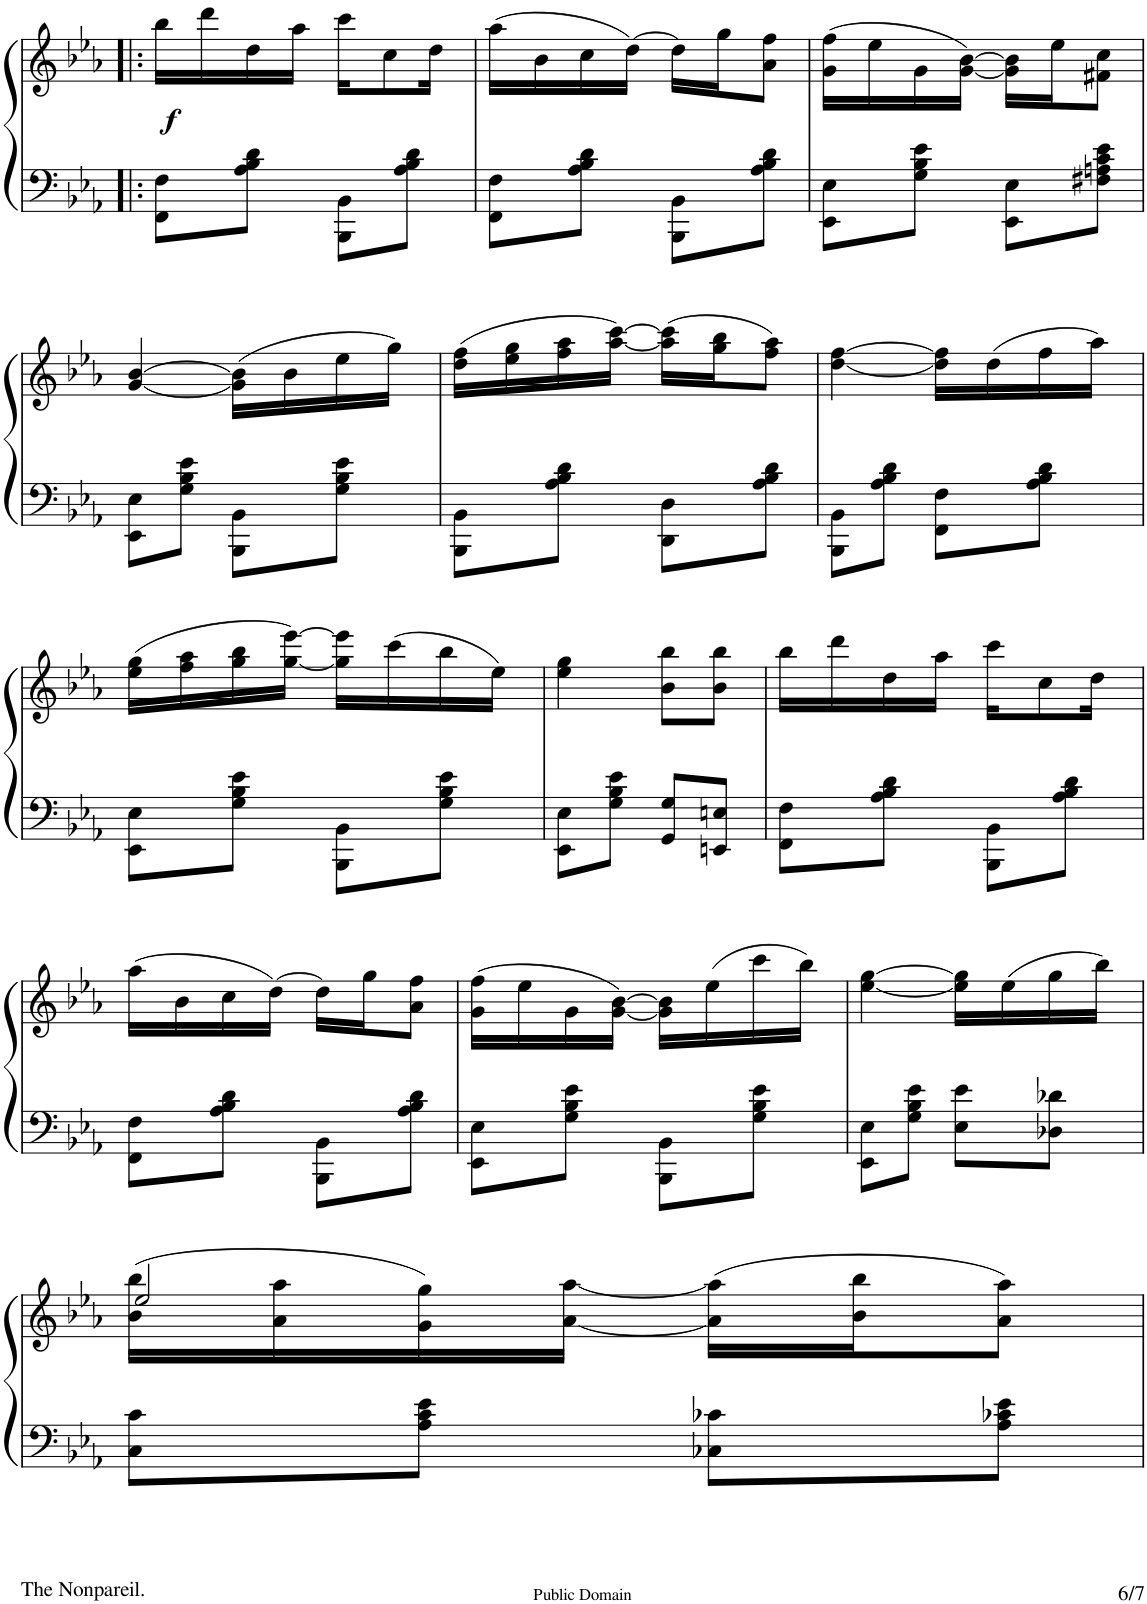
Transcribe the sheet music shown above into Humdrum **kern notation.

**kern	**kern	**dynam
*part1	*part1	*part1
*staff2	*staff1	*staff1/2
*I"Piano	*	*
*I'Pno.	*	*
!!LO:PB:g=z
*clefF4	*clefG2	*
*k[b-e-a-]	*k[b-e-a-]	*
*E-:	*E-:	*
*M2/4	*M2/4	*
=56!|:	=56!|:	=56!|:
!	!	!LO:DY:b
8FF\ 8F\L	16bb-\LL	f
.	16ddd\	.
8A-\ 8B-\ 8d\J	16dd\	.
.	16aa-\JJ	.
8BBB-\ 8BB-\L	16ccc\KL	.
.	8cc\	.
8A-\ 8B-\ 8d\J	.	.
.	16dd\Jk	.
=57	=57	=57
8FF\ 8F\L	(16aa-\LL	.
.	16b-\	.
8A-\ 8B-\ 8d\J	16cc\	.
.	[16dd\JJ)	.
8BBB-\ 8BB-\L	16dd\LL]	.
.	16gg\J	.
8A-\ 8B-\ 8d\J	8a-\ 8ff\J	.
=58	=58	=58
8EE-\ 8E-\L	(16g\ 16ff\LL	.
.	16ee-\	.
8G\ 8B-\ 8e-\J	16g\	.
.	[16g\ [16b-\JJ)	.
8EE-\ 8E-\L	16g\] 16b-\]LL	.
.	16ee-\J	.
8F#X\ 8An\ 8c\ 8e-\J	8f#X\ 8cc\J	.
!!LO:LB:g=z
=59	=59	=59
8EE-\ 8E-\L	[4g/ [4b-/	.
8G\ 8B-\ 8e-\J	.	.
8BBB-\ 8BB-\L	(16g\] 16b-\]LL	.
.	16b-\	.
8G\ 8B-\ 8e-\J	16ee-\	.
.	16gg\JJ)	.
=60	=60	=60
8BBB-\ 8BB-\L	(16dd\ 16ff\LL	.
.	16ee-\ 16gg\	.
8A-\ 8B-\ 8d\J	16ff\ 16aa-\	.
.	[16aa-\ [16ccc\JJ)	.
8DD\ 8D\L	(16aa-\] 16ccc\]LL	.
.	16gg\ 16bb-\J	.
8A-\ 8B-\ 8d\J	8ff\ 8aa-\J)	.
=61	=61	=61
8BBB-\ 8BB-\L	[4dd\ [4ff\	.
8A-\ 8B-\ 8d\J	.	.
8FF\ 8F\L	16dd\] 16ff\]LL	.
.	(16dd\	.
8A-\ 8B-\ 8d\J	16ff\	.
.	16aa-\JJ)	.
!!LO:LB:g=z
=62	=62	=62
8EE-\ 8E-\L	(16ee-\ 16gg\LL	.
.	16ff\ 16aa-\	.
8G\ 8B-\ 8e-\J	16gg\ 16bb-\	.
.	[16gg\ [16eee-\JJ)	.
8BBB-\ 8BB-\L	16gg\] 16eee-\]LL	.
.	(16ccc\	.
8G\ 8B-\ 8e-\J	16bb-\	.
.	16ee-\JJ)	.
=63	=63	=63
8EE-\ 8E-\L	4ee-\ 4gg\	.
8G\ 8B-\ 8e-\J	.	.
8GG/ 8G/L	8b-\ 8bb-\L	.
8EEn/ 8En/J	8b-\ 8bb-\J	.
=64	=64	=64
8FF\ 8F\L	16bb-\LL	.
.	16ddd\	.
8A-\ 8B-\ 8d\J	16dd\	.
.	16aa-\JJ	.
8BBB-\ 8BB-\L	16ccc\KL	.
.	8cc\	.
8A-\ 8B-\ 8d\J	.	.
.	16dd\Jk	.
!!LO:LB:g=z
=65	=65	=65
8FF\ 8F\L	(16aa-\LL	.
.	16b-\	.
8A-\ 8B-\ 8d\J	16cc\	.
.	[16dd\JJ)	.
8BBB-\ 8BB-\L	16dd\LL]	.
.	16gg\J	.
8A-\ 8B-\ 8d\J	8a-\ 8ff\J	.
=66	=66	=66
8EE-\ 8E-\L	(16g\ 16ff\LL	.
.	16ee-\	.
8G\ 8B-\ 8e-\J	16g\	.
.	[16g\ [16b-\JJ)	.
8BBB-\ 8BB-\L	16g\] 16b-\]LL	.
.	(16ee-\	.
8G\ 8B-\ 8e-\J	16ccc\	.
.	16bb-\JJ)	.
=67	=67	=67
8EE-\ 8E-\L	[4ee-\ [4gg\	.
8G\ 8B-\ 8e-\J	.	.
8E-\ 8e-\L	16ee-\] 16gg\]LL	.
.	(16ee-\	.
8D-X\ 8d-X\J	16gg\	.
.	16bb-\JJ)	.
!!LO:LB:g=z
=68	=68	=68
*	*^	*
8C\ 8c\L	(16b-\ 16bb-\LL	2ee-/	.
.	16a-\ 16aa-\	.	.
8A-\ 8c\ 8e-\J	16g\ 16gg\)	.	.
.	[16a-\ [16aa-\JJ	.	.
8C-X\ 8c-X\L	(16a-\] 16aa-\]LL	.	.
.	16b-\ 16bb-\J	.	.
8A-\ 8c-X\ 8e-\J	8a-\ 8aa-\J)	.	.
*	*v	*v	*
=	=	=
*-	*-	*-
